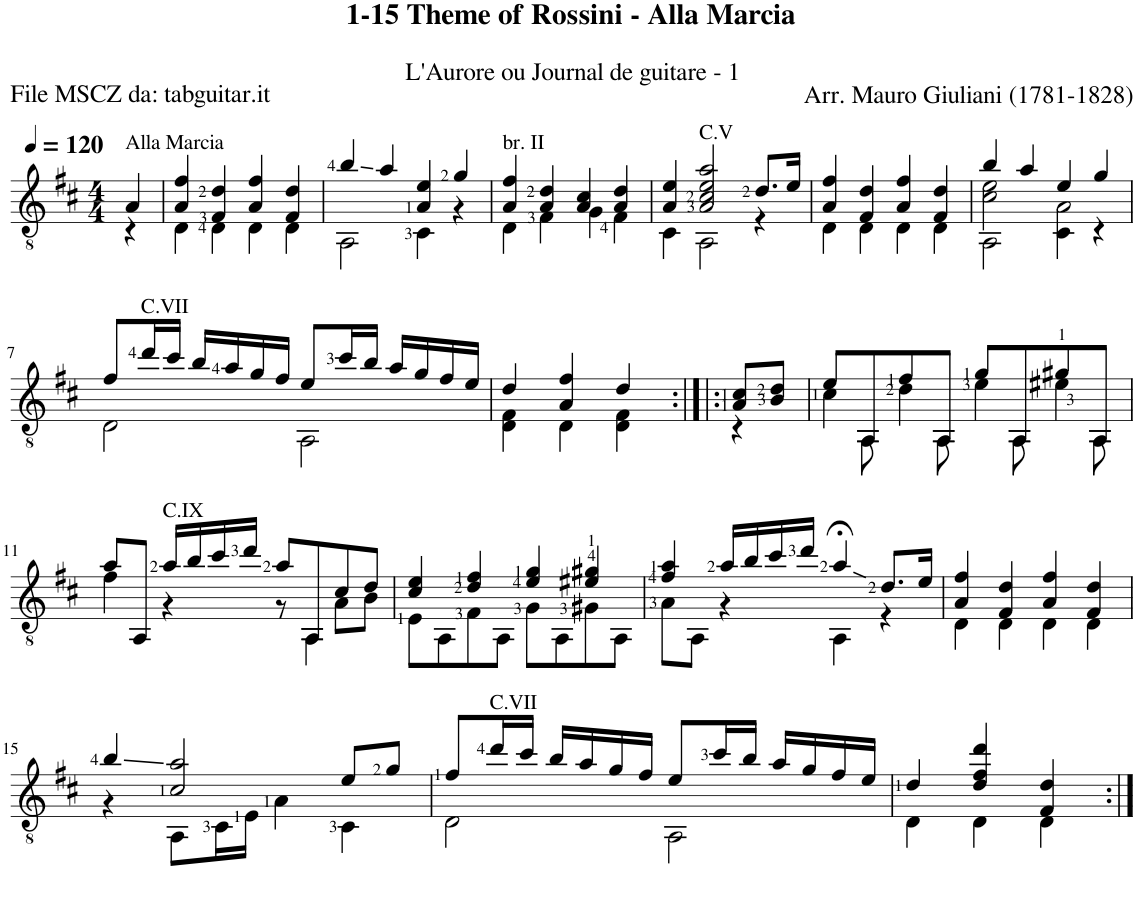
**kern
*part1
*staff1
*I"Guitar
*I'Guit.
*clefGv2
*k[f#c#]
*M4/4
*MM120
=
*^
!LO:TX:a:t=Alla Marcia	!
4A/	4r
=1	=1
4A/ 4f#/	4D\
4F#/ 4d/	4D\
4A/ 4f#/	4D\
4F#/ 4d/	4D\
=2	=2
4b/	2AA\
4a/	.
4A/ 4e/	4C#\
4g/	4r
=3	=3
!LO:TX:a:t=br. II	!
4A/ 4f#/	4D\
4A/ 4d/	4F#\
4A/ 4c#/	4G\
4A/ 4d/	4F#\
=4	=4
4A/ 4e/	4C#\
!LO:TX:a:t=C.V	!
2A/ 2c#/ 2e/ 2a/	2AA\
8.d/L	4r
16e/Jk	.
=5	=5
4A/ 4f#/	4D\
4F#/ 4d/	4D\
4A/ 4f#/	4D\
4F#/ 4d/	4D\
=6	=6
*	*^
4b/	2c#\ 2e\	2AA\
4a/	.	.
4e/	2A\	4C#\
4g/	.	4r
*	*v	*v
!!LO:LB:g=z
=7	=7
8f#/L	2D\
!LO:TX:a:t=C.VII	!
16dd/L	.
16cc#/JJ	.
16b/LL	.
16a/	.
16g/	.
16f#/JJ	.
8e/L	2AA\
16cc#/L	.
16b/JJ	.
16a/LL	.
16g/	.
16f#/	.
16e/JJ	.
=8	=8
4d/	4D\ 4F#\
4A/ 4f#/	4D\
4d/	4D\ 4F#\
=9:|!|:	=9:|!|:
8A/ 8c#/L	4r
8B/ 8d/J	.
=10	=10
*	*^
8e/L	4c#\	8ryy
8AA/	.	8AA\
8f#/	4d\	8ryy
8AA/J	.	8AA\
8g/L	4e\	8ryy
8AA/	.	8AA\
8g#X/	4e#X\	8ryy
8AA/J	.	8AA\
!!LO:LB:g=z	!!	!!
=11	=11	=11
8a/L	4f#\	2.ryy
8AA/J	.	.
!LO:TX:a:t=C.IX	!	!
16a/LL	4r	.
16b/	.	.
16cc#/	.	.
16dd/JJ	.	.
8a/L	8r	.
8AA/	4AA\	.
8c#/	.	8A\L
8d/J	8ryy	8B\J
*	*v	*v
=12	=12
4c#/ 4e/	8E\L
.	8AA\
4d/ 4f#/	8F#\
.	8AA\J
4e/ 4g/	8G\L
.	8AA\
4e#X/ 4g#X/	8G#X\
.	8AA\J
=13	=13
4f#/ 4a/	8A\L
.	8AA\J
16a/LL	4r
16b/	.
16cc#/	.
16dd/JJ	.
4a;</	4AA\
8.d/L	4r
16e/Jk	.
=14	=14
4A/ 4f#/	4D\
4F#/ 4d/	4D\
4A/ 4f#/	4D\
4F#/ 4d/	4D\
!!LO:LB:g=z	!!
=15	=15
4b/	4r
2c#/ 2a/	8AA\L
.	16C#\L
.	16E\JJ
.	4A\
8e/L	4C#\
8g/J	.
=16	=16
8f#/L	2D\
!LO:TX:a:t=C.VII	!
16dd/L	.
16cc#/JJ	.
16b/LL	.
16a/	.
16g/	.
16f#/JJ	.
8e/L	2AA\
16cc#/L	.
16b/JJ	.
16a/LL	.
16g/	.
16f#/	.
16e/JJ	.
=17	=17
4d/	4D\
4d/ 4f#/ 4dd/	4D\
4F#/ 4d/	4D\
*v	*v
=:|!
*-
